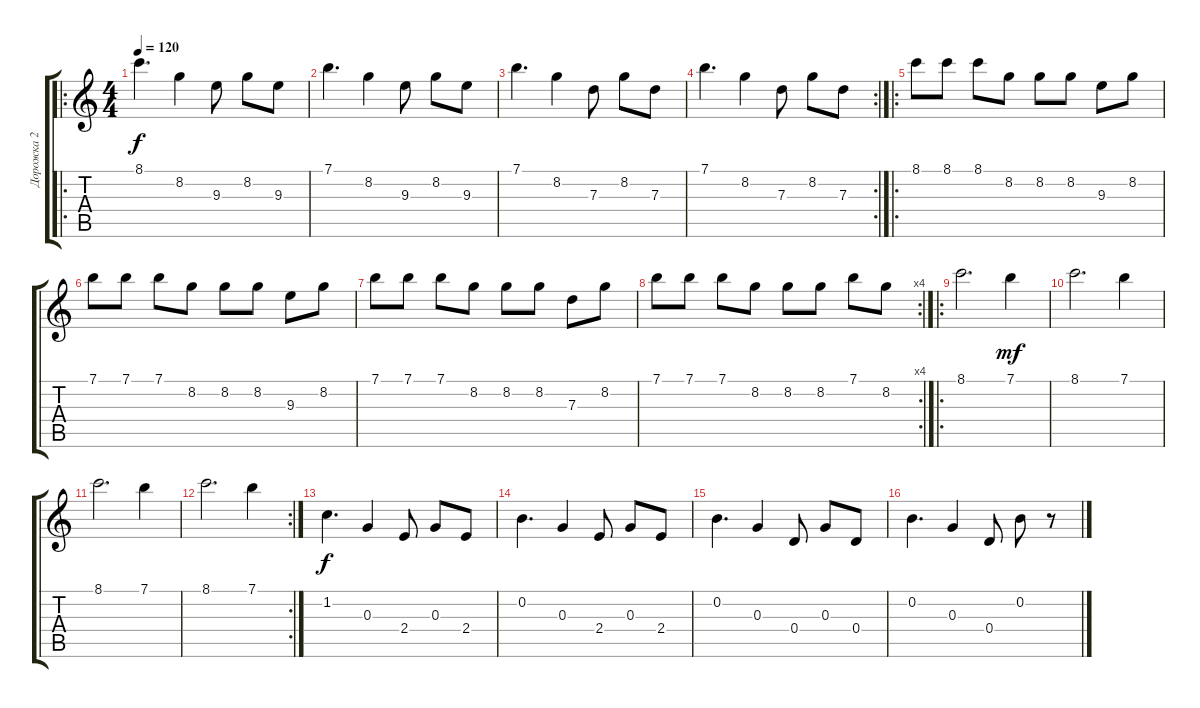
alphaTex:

\track ("Дорожка 2" "Дорожка 2") {instrument acousticguitarnylon}
\staff {score tabs}
\tuning (E4 B3 G3 D3 A2 E2) {hide}
\ro
\ts (4 4)
\tempo 120
\clef g2
\ks c
8.1.4{d dy f} 8.2.4 9.3.8 8.2.8 9.3.8 |
7.1.4{d} 8.2.4 9.3.8 8.2.8 9.3.8 |
7.1.4{d} 8.2.4 7.3.8 8.2.8 7.3.8 |
\rc 2
7.1.4{d} 8.2.4 7.3.8 8.2.8 7.3.8 |
\ro
8.1.8 8.1.8 8.1.8 8.2.8 8.2.8 8.2.8 9.3.8 8.2.8 |
7.1.8 7.1.8 7.1.8 8.2.8 8.2.8 8.2.8 9.3.8 8.2.8 |
7.1.8 7.1.8 7.1.8 8.2.8 8.2.8 8.2.8 7.3.8 8.2.8 |
\rc 4
7.1.8 7.1.8 7.1.8 8.2.8 8.2.8 8.2.8 7.1.8 8.2.8 |
\ro
8.1.2{d} 7.1.4{dy mf} |
8.1.2{d} 7.1.4 |
8.1.2{d} 7.1.4 |
\rc 2
8.1.2{d} 7.1.4 |
1.2.4{d dy f} 0.3.4 2.4.8 0.3.8 2.4.8 |
0.2.4{d} 0.3.4 2.4.8 0.3.8 2.4.8 |
0.2.4{d} 0.3.4 0.4.8 0.3.8 0.4.8 |
0.2.4{d} 0.3.4 0.4.8 0.2.8 r.8
